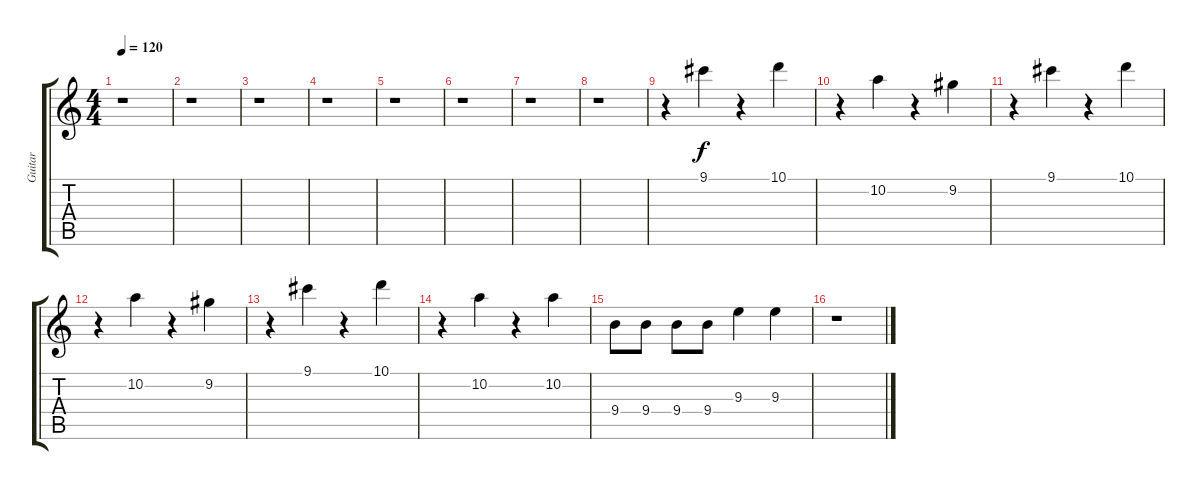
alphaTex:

\track ("Guitar" "Guitar") {instrument electricguitarclean}
\staff {score tabs}
\tuning (E4 B3 G3 D3 A2 E2) {hide}
\ts (4 4)
\tempo 120
\clef g2
\ks c
r.1{dy f} |
r.1 |
r.1 |
r.1 |
r.1 |
r.1 |
r.1 |
r.1 |
r.4 9.1.4 r.4 10.1.4 |
r.4 10.2.4 r.4 9.2.4 |
r.4 9.1.4 r.4 10.1.4 |
r.4 10.2.4 r.4 9.2.4 |
r.4 9.1.4 r.4 10.1.4 |
r.4 10.2.4 r.4 10.2.4 |
9.4.8 9.4.8 9.4.8 9.4.8 9.3.4 9.3.4 |
r.1
